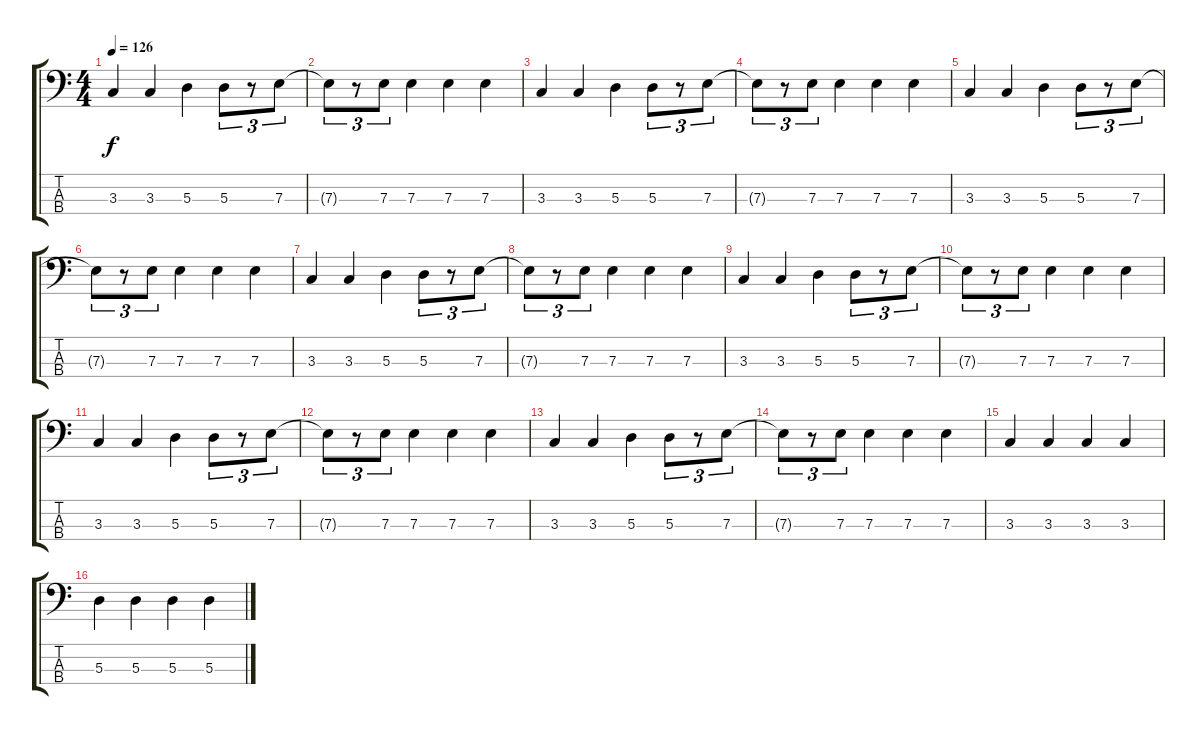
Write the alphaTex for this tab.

\track "" {instrument electricbasspick}
\staff {score tabs}
\tuning (G2 D2 A1 E1) {hide}
\ts (4 4)
\tempo 126
\clef f4
\ks c
3.3.4{dy f} 3.3.4 5.3.4 5.3.8{tu (3 2)} r.8{tu (3 2)} 7.3.8{tu (3 2)} |
7.3{t}.8{tu (3 2)} r.8{tu (3 2)} 7.3.8{tu (3 2)} 7.3.4 7.3.4 7.3.4 |
3.3.4 3.3.4 5.3.4 5.3.8{tu (3 2)} r.8{tu (3 2)} 7.3.8{tu (3 2)} |
7.3{t}.8{tu (3 2)} r.8{tu (3 2)} 7.3.8{tu (3 2)} 7.3.4 7.3.4 7.3.4 |
3.3.4 3.3.4 5.3.4 5.3.8{tu (3 2)} r.8{tu (3 2)} 7.3.8{tu (3 2)} |
7.3{t}.8{tu (3 2)} r.8{tu (3 2)} 7.3.8{tu (3 2)} 7.3.4 7.3.4 7.3.4 |
3.3.4 3.3.4 5.3.4 5.3.8{tu (3 2)} r.8{tu (3 2)} 7.3.8{tu (3 2)} |
7.3{t}.8{tu (3 2)} r.8{tu (3 2)} 7.3.8{tu (3 2)} 7.3.4 7.3.4 7.3.4 |
3.3.4 3.3.4 5.3.4 5.3.8{tu (3 2)} r.8{tu (3 2)} 7.3.8{tu (3 2)} |
7.3{t}.8{tu (3 2)} r.8{tu (3 2)} 7.3.8{tu (3 2)} 7.3.4 7.3.4 7.3.4 |
3.3.4 3.3.4 5.3.4 5.3.8{tu (3 2)} r.8{tu (3 2)} 7.3.8{tu (3 2)} |
7.3{t}.8{tu (3 2)} r.8{tu (3 2)} 7.3.8{tu (3 2)} 7.3.4 7.3.4 7.3.4 |
3.3.4 3.3.4 5.3.4 5.3.8{tu (3 2)} r.8{tu (3 2)} 7.3.8{tu (3 2)} |
7.3{t}.8{tu (3 2)} r.8{tu (3 2)} 7.3.8{tu (3 2)} 7.3.4 7.3.4 7.3.4 |
3.3.4 3.3.4 3.3.4 3.3.4 |
5.3.4 5.3.4 5.3.4 5.3.4
